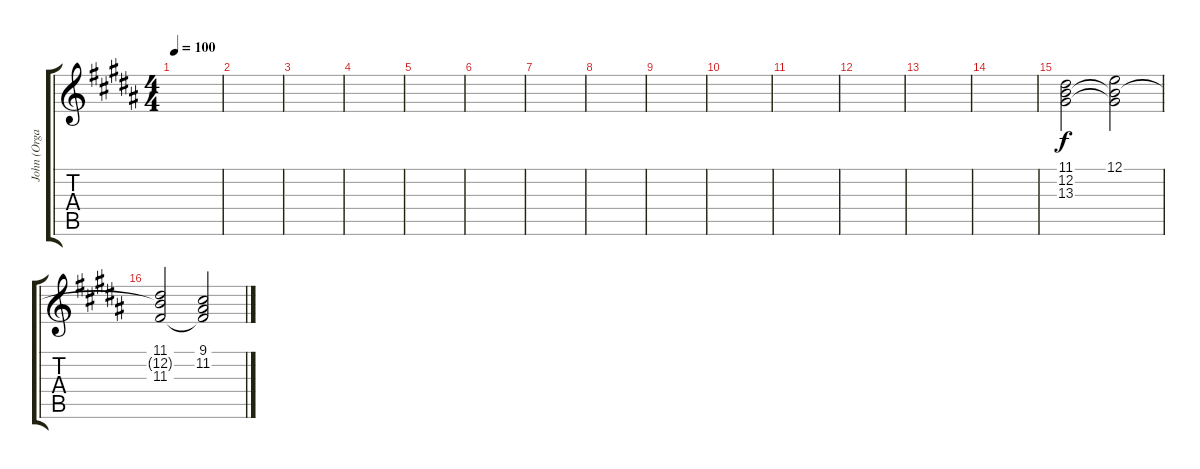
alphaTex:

\track ("John (Organ)" "John (Orga") {instrument reedorgan}
\staff {score tabs}
\tuning (E4 B3 G3 D3 A2 E2) {hide}
\ts (4 4)
\tempo 100
\clef g2
\ks b
|
|
|
|
|
|
|
|
|
|
|
|
|
|
(11.1 12.2 13.3).2 (12.1 12.2{t} 13.3{t}).2 |
(11.1 12.2{t} 11.3).2 (9.1 11.2 11.3{t}).2
